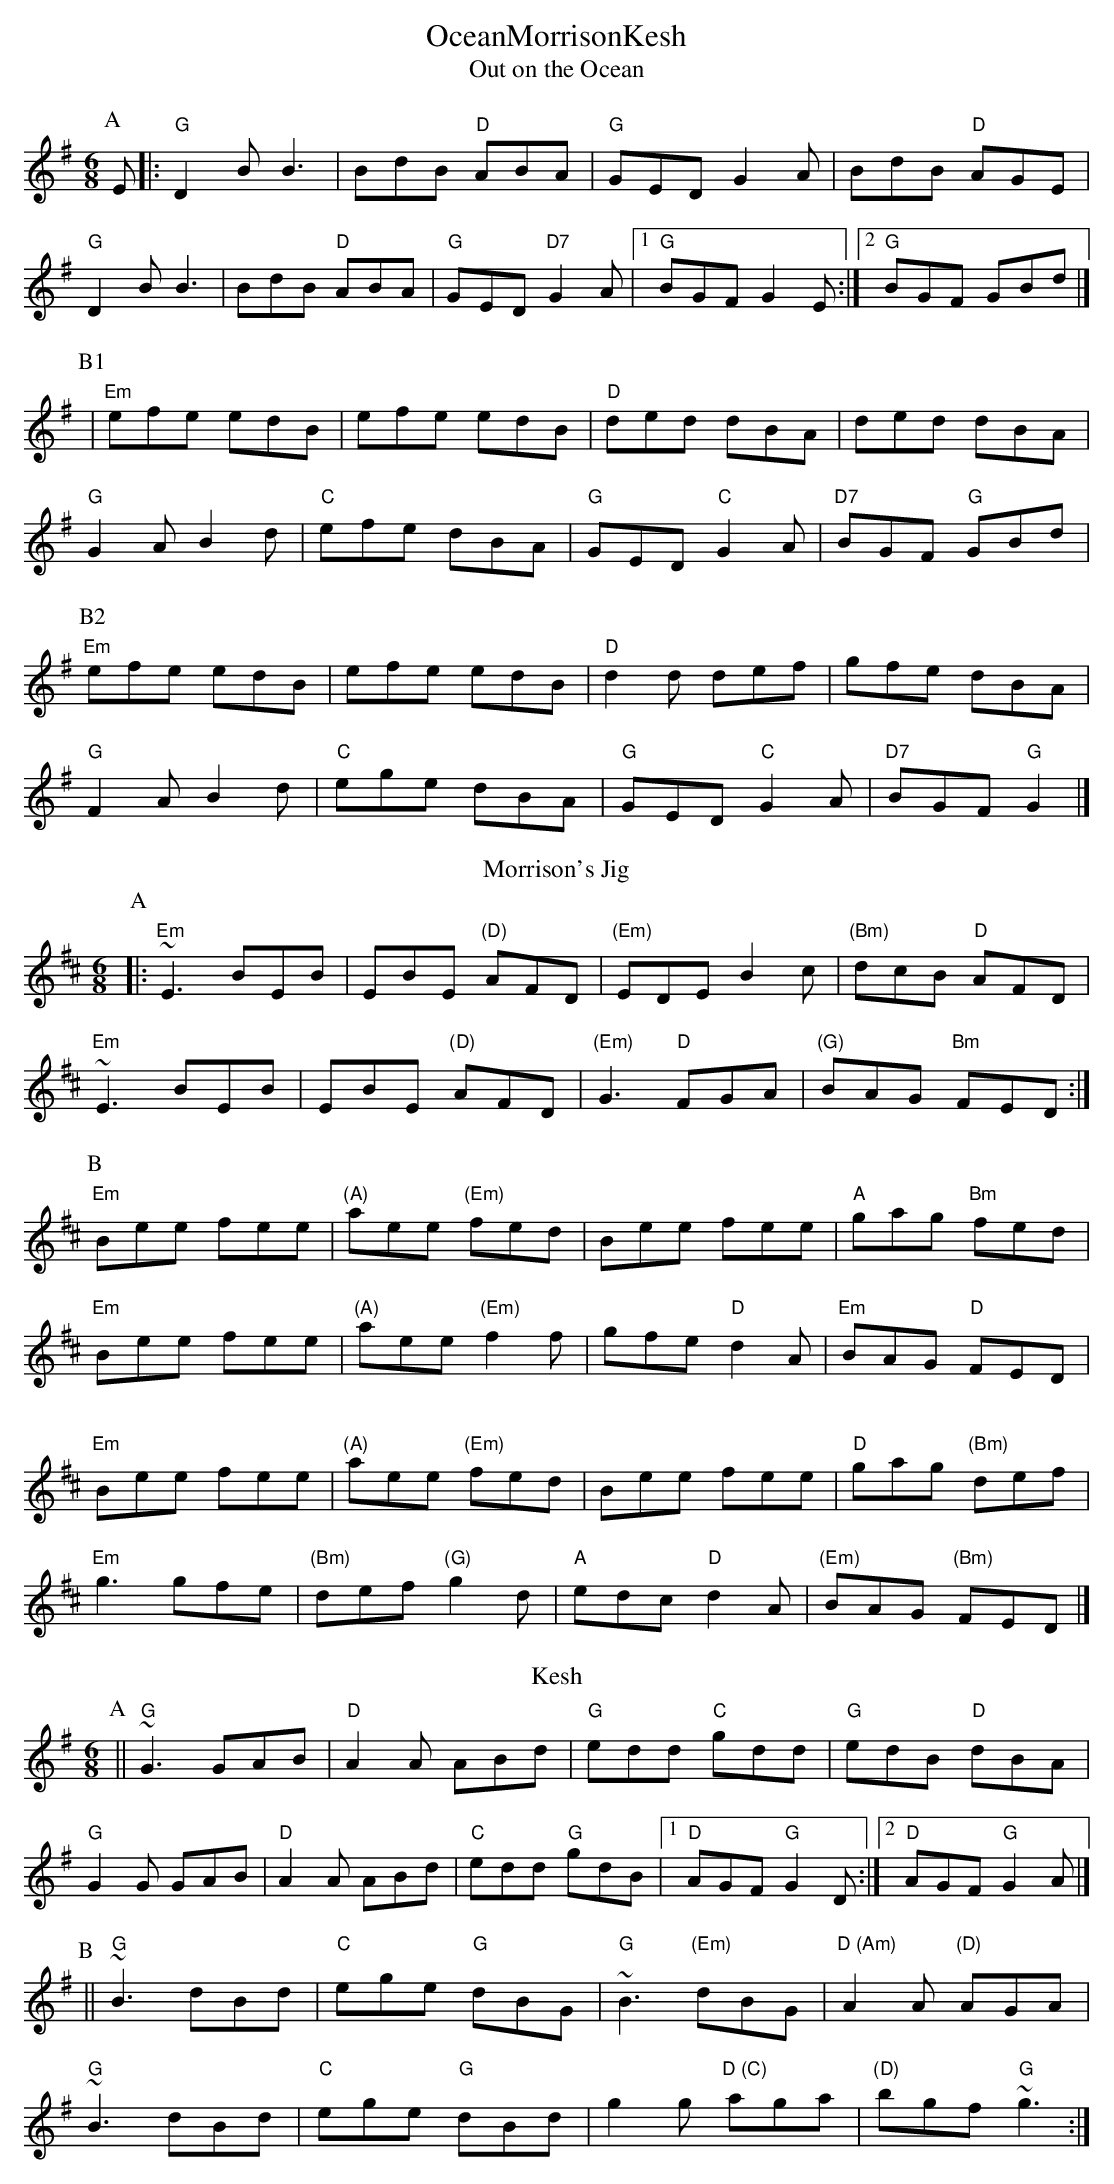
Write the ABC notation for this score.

X:1
T:OceanMorrisonKesh
T:
T:Out on the Ocean
M:6/8
L:1/8
K:Gmaj
P:A
E |: "G" D2B B3 |BdB "D" ABA |"G" GED G2 A |BdB "D" AGE |
"G" D2B B3 |BdB "D" ABA |"G" GED  "D7"G2 A |1 "G" BGF G2 E:|2 "G" BGF GBd |]
P:B1
|"Em" efe edB |efe edB |"D" ded dBA |ded dBA |
"G" G2 A B2 d |"C" efe dBA |"G" GED "C" G2 A | "D7" BGF "G" GBd |
P:B2
"Em" efe edB |efe edB |"D" d2 d def | gfe dBA |
"G" F2 A B2 d |"C" ege dBA |"G" GED "C" G2 A | "D7" BGF "G" G2|]
T:Morrison's Jig
M:6/8
L:1/8
K:Edor
P:A
|:"Em"~E3 BEB|EBE "(D)"AFD|"(Em)"EDE B2c|"(Bm)"dcB "D"AFD|
"Em"~E3 BEB|EBE "(D)"AFD|"(Em)"G3 "D"FGA|"(G)"BAG "Bm"FED:|]
P:B
"Em"Bee fee|"(A)"aee "(Em)"fed|Bee fee|"A"gag "Bm"fed|
"Em"Bee fee|"(A)"aee "(Em)"f2f|gfe "D"d2A|"Em"BAG "D"FED|
"Em"Bee fee|"(A)"aee "(Em)"fed|Bee fee|"D"gag "(Bm)"def|
"Em"g3 gfe|"(Bm)"def "(G)"g2d|"A"edc "D"d2A|"(Em)"BAG "(Bm)"FED|]
T:Kesh
M:6/8
L:1/8
K:Gmaj
P:A
|| "G"~G3 GAB |"D" A2 A ABd |"G" edd "C" gdd |"G" edB "D" dBA |
"G" G2 G GAB |"D" A2 A ABd |"C" edd "G" gdB |1 "D" AGF"G" G2 D:|2 "D" AGF"G" G2 A |]
P:B
|| "G"~B3 dBd |"C" ege "G" dBG |"G"~B3"(Em)"dBG |"D (Am)"A2 A "(D)"AGA |
"G"~B3 dBd |"C" ege "G" dBd |g2 g "D (C)"aga | "(D)"bgf "G"~g3:|
